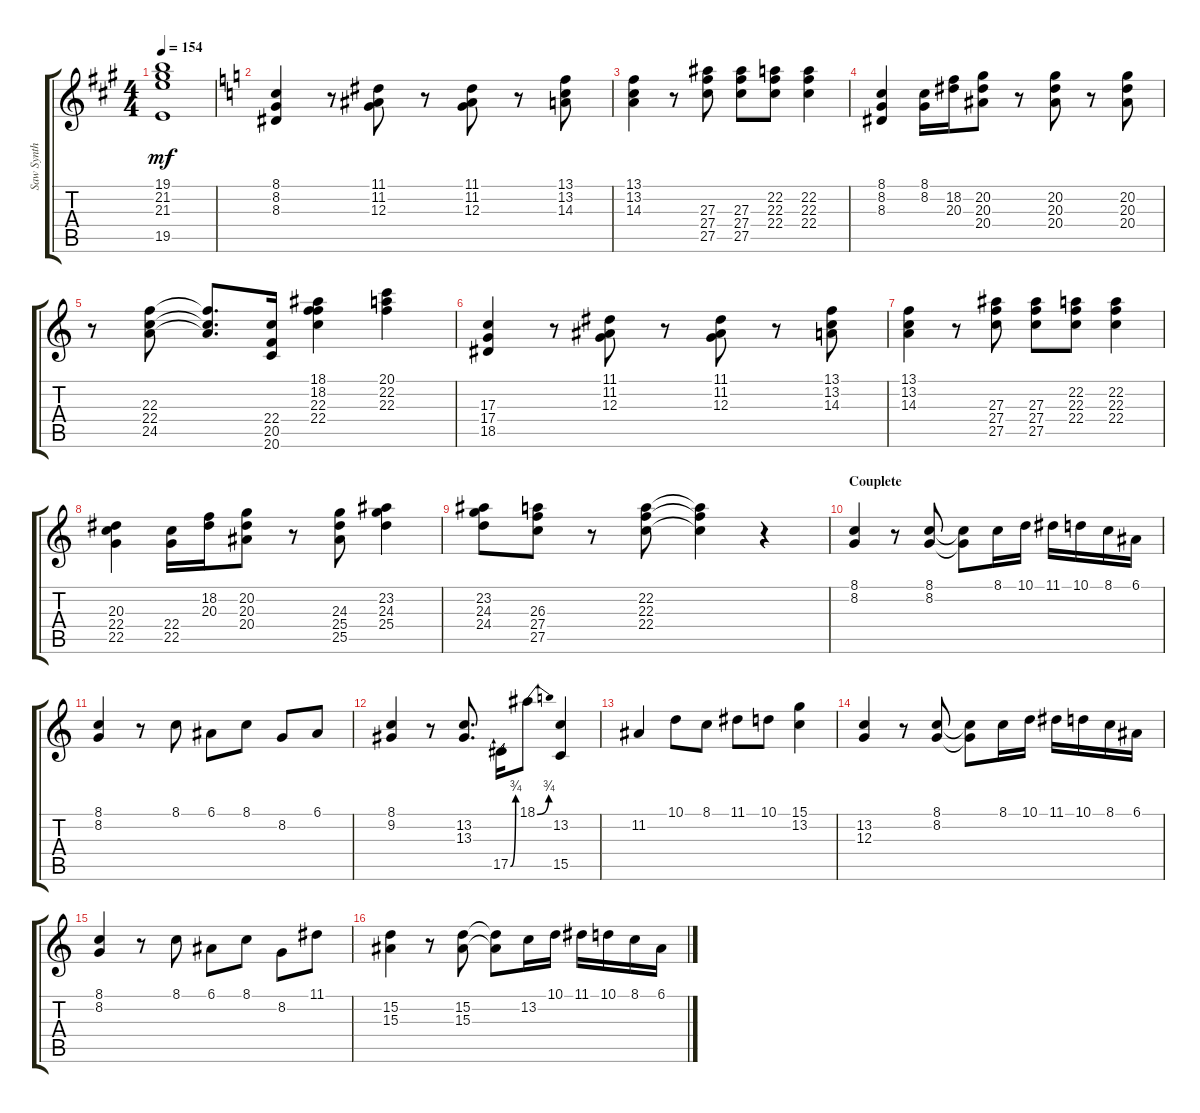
\track ("Saw Synth" "Saw Synth") {instrument lead2sawtooth}
\staff {score tabs}
\tuning (E4 B3 G3 D3 A2 E2) {hide}
\ts (4 4)
\tempo 154
\clef g2
\ks a
(19.1 21.2 21.3 19.5).1{dy mf} |
\ks c
(8.1 8.2 8.3).4 r.8 (11.1 11.2 12.3).8 r.8 (11.1 11.2 12.3).8 r.8 (13.1 13.2 14.3).8 |
(13.1 13.2 14.3).4 r.8 (27.3 27.4 27.5).8 (27.3 27.4 27.5).8 (22.2 22.3 22.4).8 (22.2 22.3 22.4).4 |
(8.1 8.2 8.3).4 (8.1 8.2).16 (18.2 20.3).16 (20.2 20.3 20.4).8 r.8 (20.2 20.3 20.4).8 r.8 (20.2 20.3 20.4).8 |
r.8 (22.3 22.4 24.5).8 (22.3{t} 22.4{t} 24.5{t}).8{d} (22.4 20.5 20.6).16 (18.1 18.2 22.3 22.4).4 (20.1 22.2 22.3).4 |
(17.3 17.4 18.5).4 r.8 (11.1 11.2 12.3).8 r.8 (11.1 11.2 12.3).8 r.8 (13.1 13.2 14.3).8 |
(13.1 13.2 14.3).4 r.8 (27.3 27.4 27.5).8 (27.3 27.4 27.5).8 (22.2 22.3 22.4).8 (22.2 22.3 22.4).4 |
(20.3 22.4 22.5).4 (22.4 22.5).16 (18.2 20.3).16 (20.2 20.3 20.4).8 r.8 (24.3 25.4 25.5).8 (23.2 24.3 25.4).4 |
(23.2 24.3 24.4).8 (26.3 27.4 27.5).8 r.8 (22.2 22.3 22.4).8 (22.2{t} 22.3{t} 22.4{t}).4 r.4 |
\section ("" "Couplete")
(8.1 8.2).4 r.8 (8.1 8.2).8 (8.1{t} 8.2{t}).8 8.1.16 10.1.16 11.1.16 10.1.16 8.1.16 6.1.16 |
(8.1 8.2).4 r.8 8.1.8 6.1.8 8.1.8 8.2.8 6.1.8 |
(8.1 9.2).4 r.8 (13.2 13.3).8{d} 17.5{be (bend 0 0 60 3)}.16 18.1{be (bend 0 0 60 3)}.8 (13.2 15.5).4 |
11.2.4 10.1.8 8.1.8 11.1.8 10.1.8 (15.1 13.2).4 |
(13.2 12.3).4 r.8 (8.1 8.2).8 (8.1{t} 8.2{t}).8 8.1.16 10.1.16 11.1.16 10.1.16 8.1.16 6.1.16 |
(8.1 8.2).4 r.8 8.1.8 6.1.8 8.1.8 8.2.8 11.1.8 |
(15.2 15.3).4 r.8 (15.2 15.3).8 (15.2{t} 15.3{t}).8 13.2.16 10.1.16 11.1.16 10.1.16 8.1.16 6.1.16
